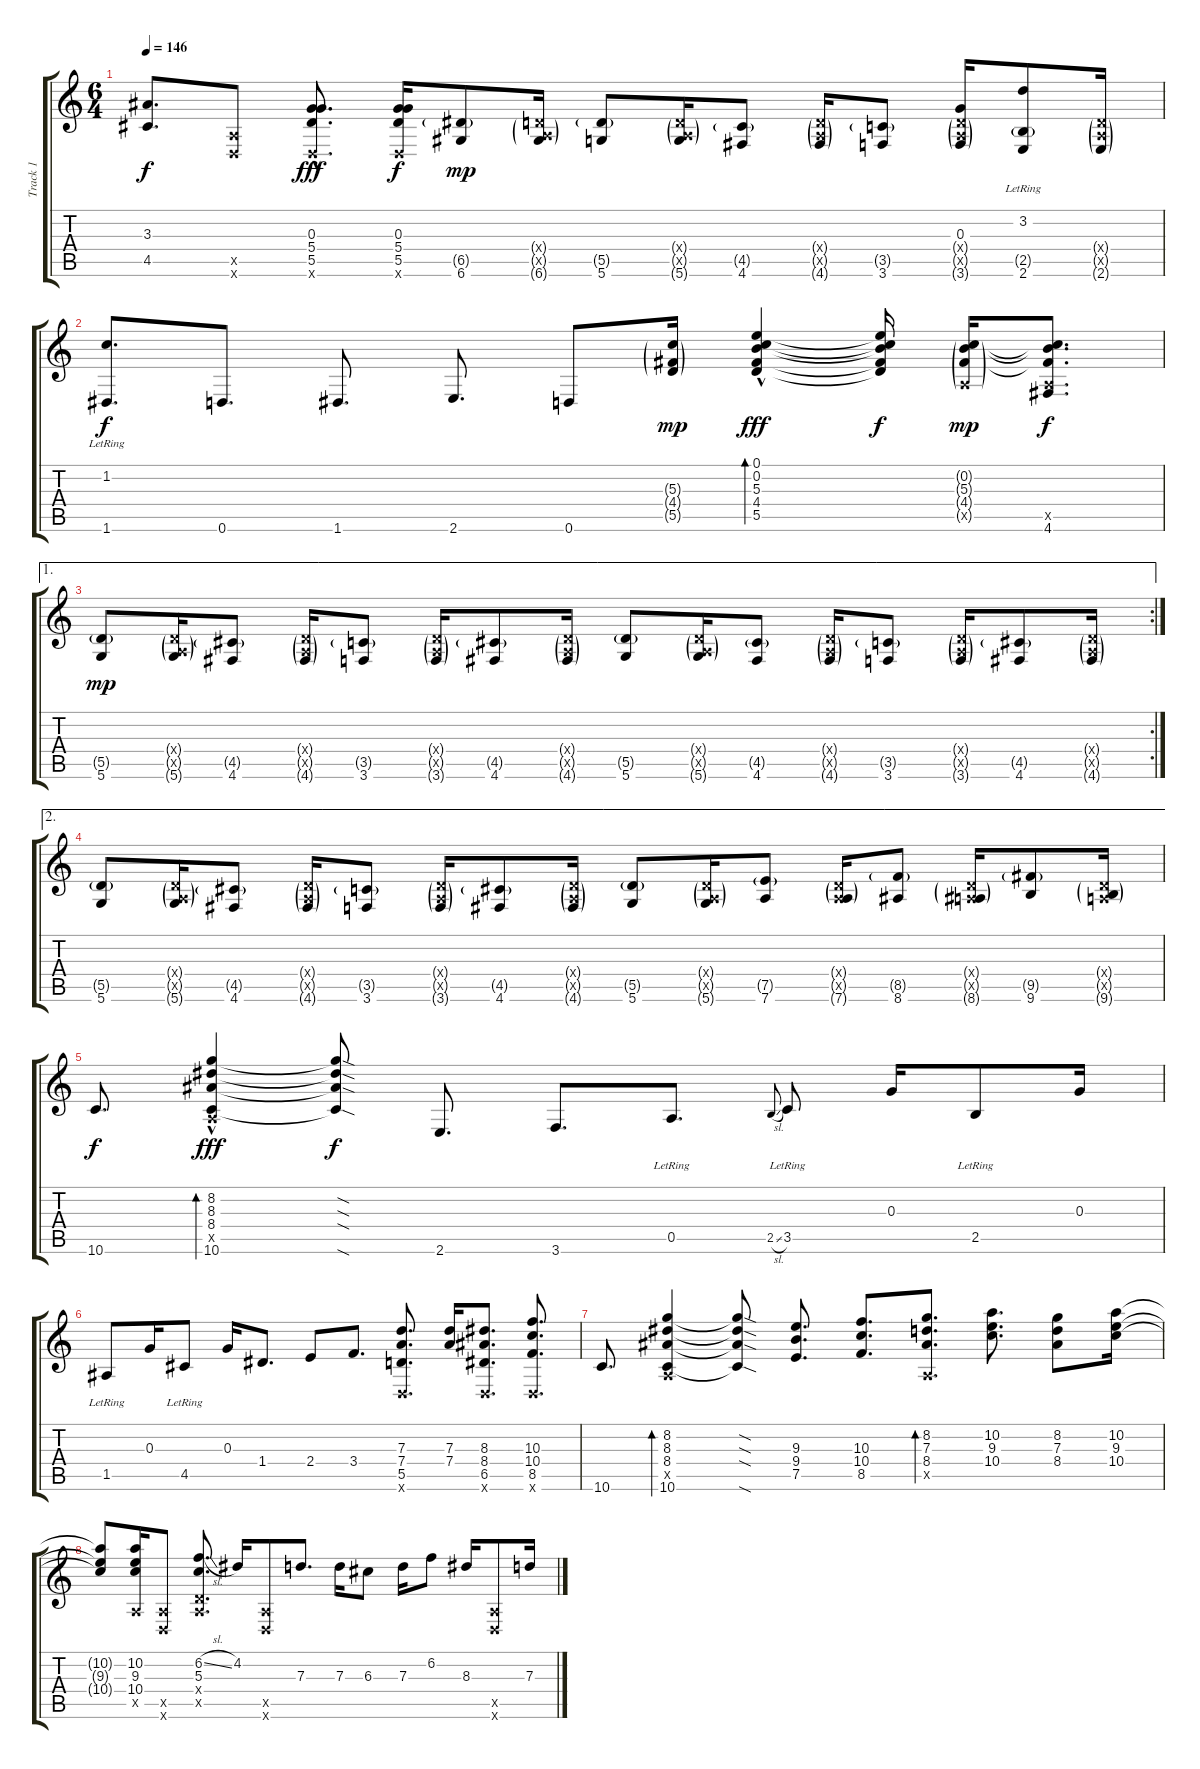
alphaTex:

\track ("Track 1" "Track 1") {instrument acousticguitarsteel}
\staff {score tabs}
\tuning (E4 B3 G3 D3 A2 D2) {hide}
\ts (6 4)
\tempo 146
\clef g2
\ks c
(3.3 4.5).8{d dy f} (0.5{x} 0.6{x}).8 (0.3 5.4{hac} 5.5{hac} 0.6{hac x}).8{d dy fff} (0.3 5.4 5.5 0.6{x}).16{dy f} (6.5{g} 6.6).8{dy mp} (0.4{g x} 0.5{g x} 6.6{g}).16 (5.5{g} 5.6).8 (0.4{g x} 0.5{g x} 5.6{g}).16 (4.5{g} 4.6).8 (0.4{g x} 0.5{g x} 4.6{g}).16 (3.5{g} 3.6).8 (0.3 0.4{g x} 0.5{g x} 3.6{g}).16 (3.2{lr} 2.5{g} 2.6).8 (0.4{g x} 0.5{g x} 2.6{g}).16 |
(1.2{lr} 1.6).8{d dy f} 0.6.8{d} 1.6.8{d} 2.6.8{d} 0.6.8 (5.3{g} 4.4{g} 5.5{g}).16{dy mp} (0.1{hac} 0.2{hac} 5.3{hac} 4.4{hac} 5.5{hac}).4{bd 60 dy fff} (0.1{t} 0.2{t} 5.3{t} 4.4{t} 5.5{t}).16{dy f} (0.2{g} 5.3{g} 4.4{g} 0.5{g x}).16{dy mp} (0.2{t} 5.3{t} 4.4{t} 0.5{x} 4.6).8{d dy f} |
\ae 1
\rc 2
(5.5{g} 5.6).8{dy mp} (0.4{g x} 0.5{g x} 5.6{g}).16 (4.5{g} 4.6).8 (0.4{g x} 0.5{g x} 4.6{g}).16 (3.5{g} 3.6).8 (0.4{g x} 0.5{g x} 3.6{g}).16 (4.5{g} 4.6).8 (0.4{g x} 0.5{g x} 4.6{g}).16 (5.5{g} 5.6).8 (0.4{g x} 0.5{g x} 5.6{g}).16 (4.5{g} 4.6).8 (0.4{g x} 0.5{g x} 4.6{g}).16 (3.5{g} 3.6).8 (0.4{g x} 0.5{g x} 3.6{g}).16 (4.5{g} 4.6).8 (0.4{g x} 0.5{g x} 4.6{g}).16 |
\ae 2
(5.5{g} 5.6).8 (0.4{g x} 0.5{g x} 5.6{g}).16 (4.5{g} 4.6).8 (0.4{g x} 0.5{g x} 4.6{g}).16 (3.5{g} 3.6).8 (0.4{g x} 0.5{g x} 3.6{g}).16 (4.5{g} 4.6).8 (0.4{g x} 0.5{g x} 4.6{g}).16 (5.5{g} 5.6).8 (0.4{g x} 0.5{g x} 5.6{g}).16 (7.5{g} 7.6).8 (0.4{g x} 0.5{g x} 7.6{g}).16 (8.5{g} 8.6).8 (0.4{g x} 0.5{g x} 8.6{g}).16 (9.5{g} 9.6).8 (0.4{g x} 0.5{g x} 9.6{g}).16 |
10.6.8{d dy f} (8.2{hac} 8.3{hac} 8.4{hac} 0.5{x} 10.6{hac}).4{bd 60 dy fff} (8.2{sod t} 8.3{sod t} 8.4{sod t} 10.6{sod t}).8{dy f} 2.6.8{d} 3.6.8{d} 0.5{lr}.8{d} 2.5{sl}.8{gr onbeat} 3.5{lr}.8 0.3.16 2.5{lr}.8 0.3.16 |
1.5{lr}.8 0.3.16 4.5{lr}.8 0.3.16 1.4.8{d} 2.4.8 3.4.8{d} (7.3 7.4 5.5 0.6{x}).8{d} (7.3 7.4).16 (8.3 8.4 6.5 0.6{x}).8{d} (10.3 10.4 8.5 0.6{x}).8{d} |
10.6.8{d} (8.2 8.3 8.4 0.5{x} 10.6).4{bd 60} (8.2{sod t} 8.3{sod t} 8.4{sod t} 10.6{sod t}).8 (9.3 9.4 7.5).8{d} (10.3 10.4 8.5).8{d} (8.2 7.3 8.4 0.5{x}).8{d bd 60} (10.2 9.3 10.4).8{d} (8.2 7.3 8.4).8 (10.2 9.3 10.4).16 |
(10.2{t} 9.3{t} 10.4{t}).8 (10.2 9.3 10.4 0.5{x}).16 (0.5{x} 0.6{x}).8 (6.2{sl} 5.3 0.4{x} 0.5{x}).8{d} 4.2.16 (0.5{x} 0.6{x}).8 7.3.8{d} 7.3.16 6.3.8 7.3.16 6.2.8 8.3.16 (0.5{x} 0.6{x}).8 7.3.16
